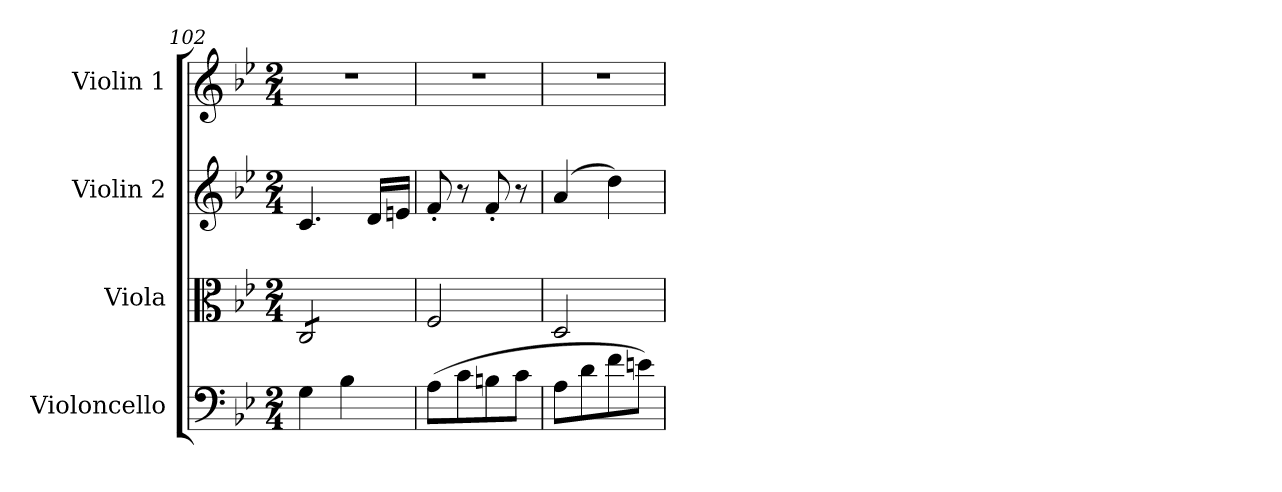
**kern	**kern	**kern	**kern
*part4	*part3	*part2	*part1
*staff4	*staff3	*staff2	*staff1
*I"Violoncello	*I"Viola	*I"Violin 2	*I"Violin 1
*I'Vc	*I'Vla	*I'Vln	*I'Vln
*clefF4	*clefC3	*clefG2	*clefG2
*k[b-e-]	*k[b-e-]	*k[b-e-]	*k[b-e-]
*M2/4	*M2/4	*M2/4	*M2/4
=102	=102	=102	=102
!	!LO:TX:a:t=5	!	!
*	*tremolo	*	*
4G\	8C/L	4.c/	2r
.	8C/	.	.
4B-\	8C/	.	.
.	8C/J	16d/LL	.
*	*Xtremolo	*	*
.	.	16en/JJ	.
!!LO:LB:g=z
=103	=103	=103	=103
(8A\L	2F/	8f'/	2r
8c\	.	8r	.
8Bn\	.	8f'/	.
8c\J	.	8r	.
=104	=104	=104	=104
8A\L	2D/	(4a/	2r
8d\	.	.	.
8f\	.	4dd\)	.
8en\J)	.	.	.
=	=	=	=
*-	*-	*-	*-
